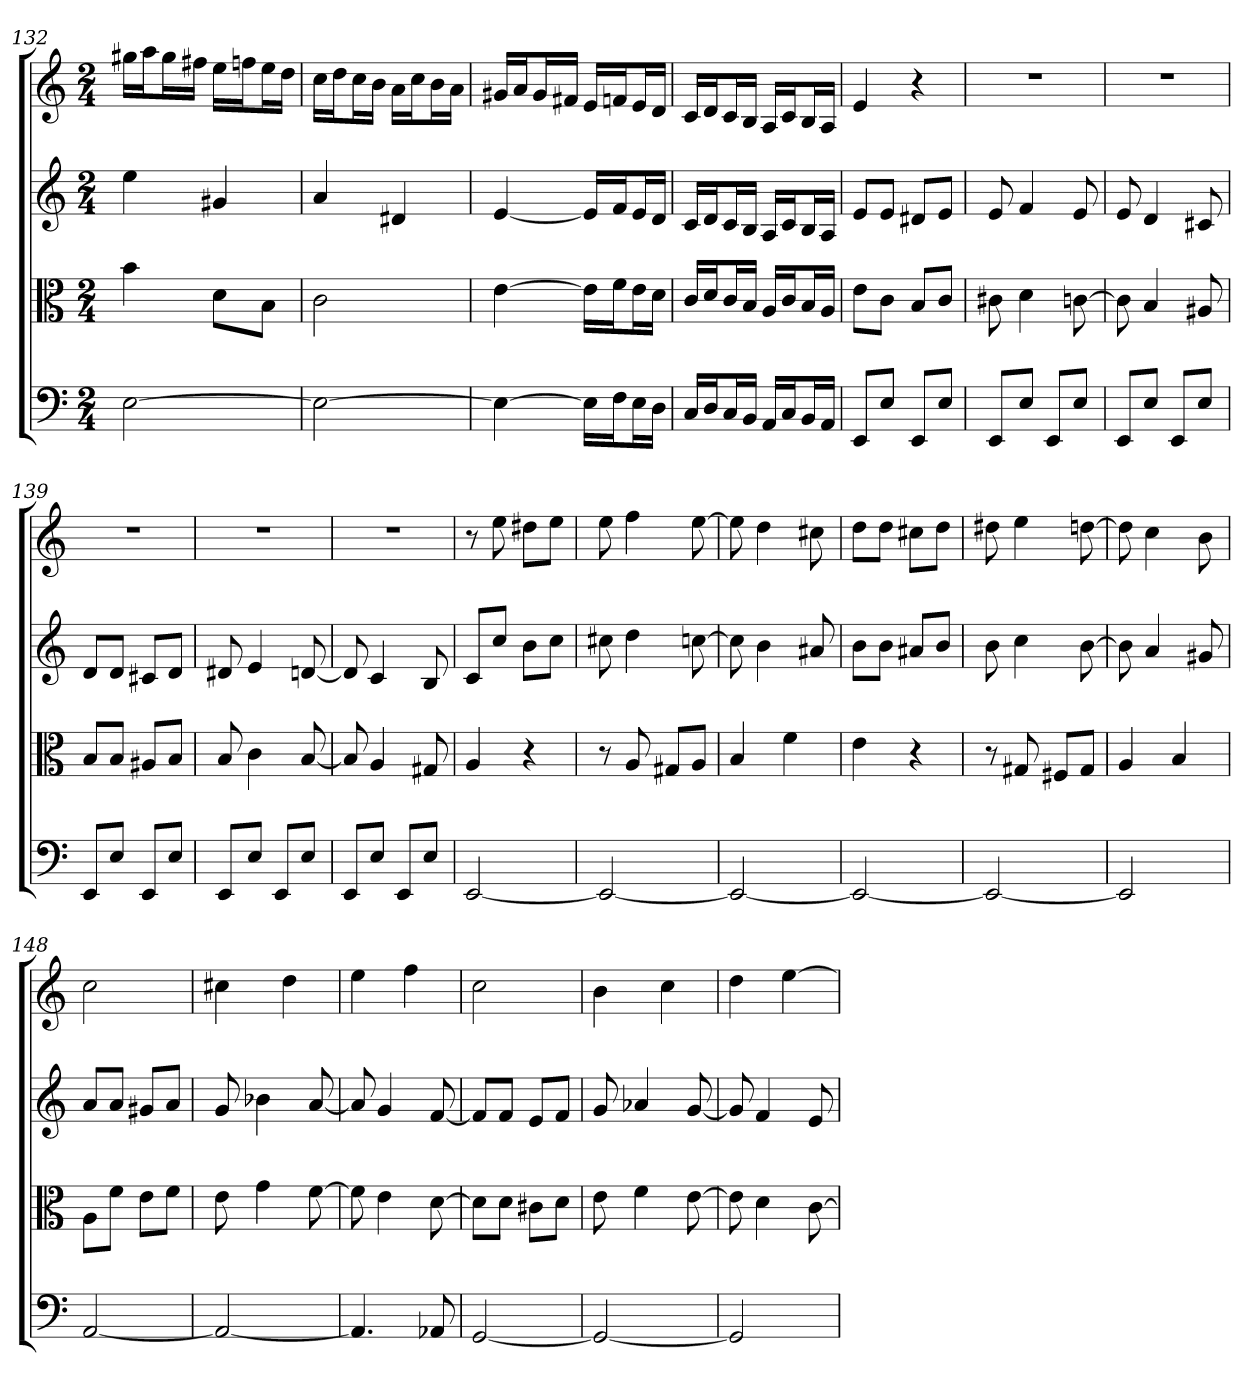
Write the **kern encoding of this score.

**kern	**kern	**kern	**kern
*part4	*part3	*part2	*part1
*staff4	*staff3	*staff2	*staff1
*clefF4	*clefC3	*	*
*k[]	*k[]	*k[]	*k[]
*C:	*C:	*C:	*C:
*M2/4	*M2/4	*M2/4	*M2/4
=132	=132	=132	=132
[2E	4b	4ee	16gg#XLL
.	.	.	16aaJ
.	.	.	16gg#L
.	.	.	16ff#XJJ
.	8d\L	4g#X	16eeLL
.	.	.	16ffnJ
.	8B\J	.	16eeL
.	.	.	16ddJJ
=133	=133	=133	=133
2E_	2c	4a	16ccLL
.	.	.	16ddJ
.	.	.	16ccL
.	.	.	16bJJ
.	.	4d#X	16aLL
.	.	.	16ccJ
.	.	.	16bL
.	.	.	16aJJ
=134	=134	=134	=134
4E_	[4e	[4e	16g#XLL
.	.	.	16aJ
.	.	.	16g#L
.	.	.	16f#XJJ
16E\LL]	16e\LL]	16eLL]	16eLL
16F\J	16f\J	16fJ	16fnJ
16E\L	16e\L	16eL	16eL
16D\JJ	16d\JJ	16dJJ	16dJJ
=135	=135	=135	=135
16C/LL	16c/LL	16cLL	16cLL
16D/J	16d/J	16dJ	16dJ
16C/L	16c/L	16cL	16cL
16BB/JJ	16B/JJ	16BJJ	16BJJ
16AA/LL	16A/LL	16ALL	16ALL
16C/J	16c/J	16cJ	16cJ
16BB/L	16B/L	16BL	16BL
16AA/JJ	16A/JJ	16AJJ	16AJJ
=136	=136	=136	=136
8EE/L	8e\L	8eL	4e
8E/J	8c\J	8eJ	.
8EE/L	8B/L	8d#XL	4r
8E/J	8c/J	8eJ	.
=137	=137	=137	=137
8EE/L	8c#X	8e	2r
8E/J	4d	4f	.
8EE/L	.	.	.
8E/J	[8cn	8e	.
=138	=138	=138	=138
8EE/L	8c]	8e	2r
8E/J	4B	4d	.
8EE/L	.	.	.
8E/J	8A#X	8c#X	.
=139	=139	=139	=139
8EE/L	8B/L	8dL	2r
8E/J	8B/J	8dJ	.
8EE/L	8A#X/L	8c#XL	.
8E/J	8B/J	8dJ	.
=140	=140	=140	=140
8EE/L	8B	8d#X	2r
8E/J	4c	4e	.
8EE/L	.	.	.
8E/J	[8B	[8dn	.
=141	=141	=141	=141
8EE/L	8B]	8d]	2r
8E/J	4A	4c	.
8EE/L	.	.	.
8E/J	8G#X	8B	.
=142	=142	=142	=142
[2EE	4A	8cL	8r
.	.	8ccJ	8ee
.	4r	8bL	8dd#XL
.	.	8ccJ	8eeJ
=143	=143	=143	=143
2EE_	8r	8cc#X	8ee
.	8A	4dd	4ff
.	8G#X/L	.	.
.	8A/J	[8ccn	[8ee
=144	=144	=144	=144
2EE_	4B	8cc]	8ee]
.	.	4b	4dd
.	4f	.	.
.	.	8a#X	8cc#X
=145	=145	=145	=145
2EE_	4e	8bL	8ddL
.	.	8bJ	8ddJ
.	4r	8a#XL	8cc#XL
.	.	8bJ	8ddJ
=146	=146	=146	=146
2EE_	8r	8b	8dd#X
.	8G#X	4cc	4ee
.	8F#X/L	.	.
.	8G#/J	[8b	[8ddn
=147	=147	=147	=147
2EE]	4A	8b]	8dd]
.	.	4a	4cc
.	4B	.	.
.	.	8g#X	8b
=148	=148	=148	=148
[2AA	8A\L	8aL	2cc
.	8f\J	8aJ	.
.	8e\L	8g#XL	.
.	8f\J	8aJ	.
=149	=149	=149	=149
2AA_	8e	8g	4cc#X
.	4g	4b-X	.
.	.	.	4dd
.	[8f	[8a	.
=150	=150	=150	=150
4.AA]	8f]	8a]	4ee
.	4e	4g	.
.	.	.	4ff
8AA-X	[8d	[8f	.
=151	=151	=151	=151
[2GG	8d\L]	8fL]	2cc
.	8d\J	8fJ	.
.	8c#X\L	8eL	.
.	8d\J	8fJ	.
=152	=152	=152	=152
2GG_	8e	8g	4b
.	4f	4a-X	.
.	.	.	4cc
.	[8e	[8g	.
=153	=153	=153	=153
2GG]	8e]	8g]	4dd
.	4d	4f	.
.	.	.	[4ee
.	[8c	8e	.
=	=	=	=
*-	*-	*-	*-
